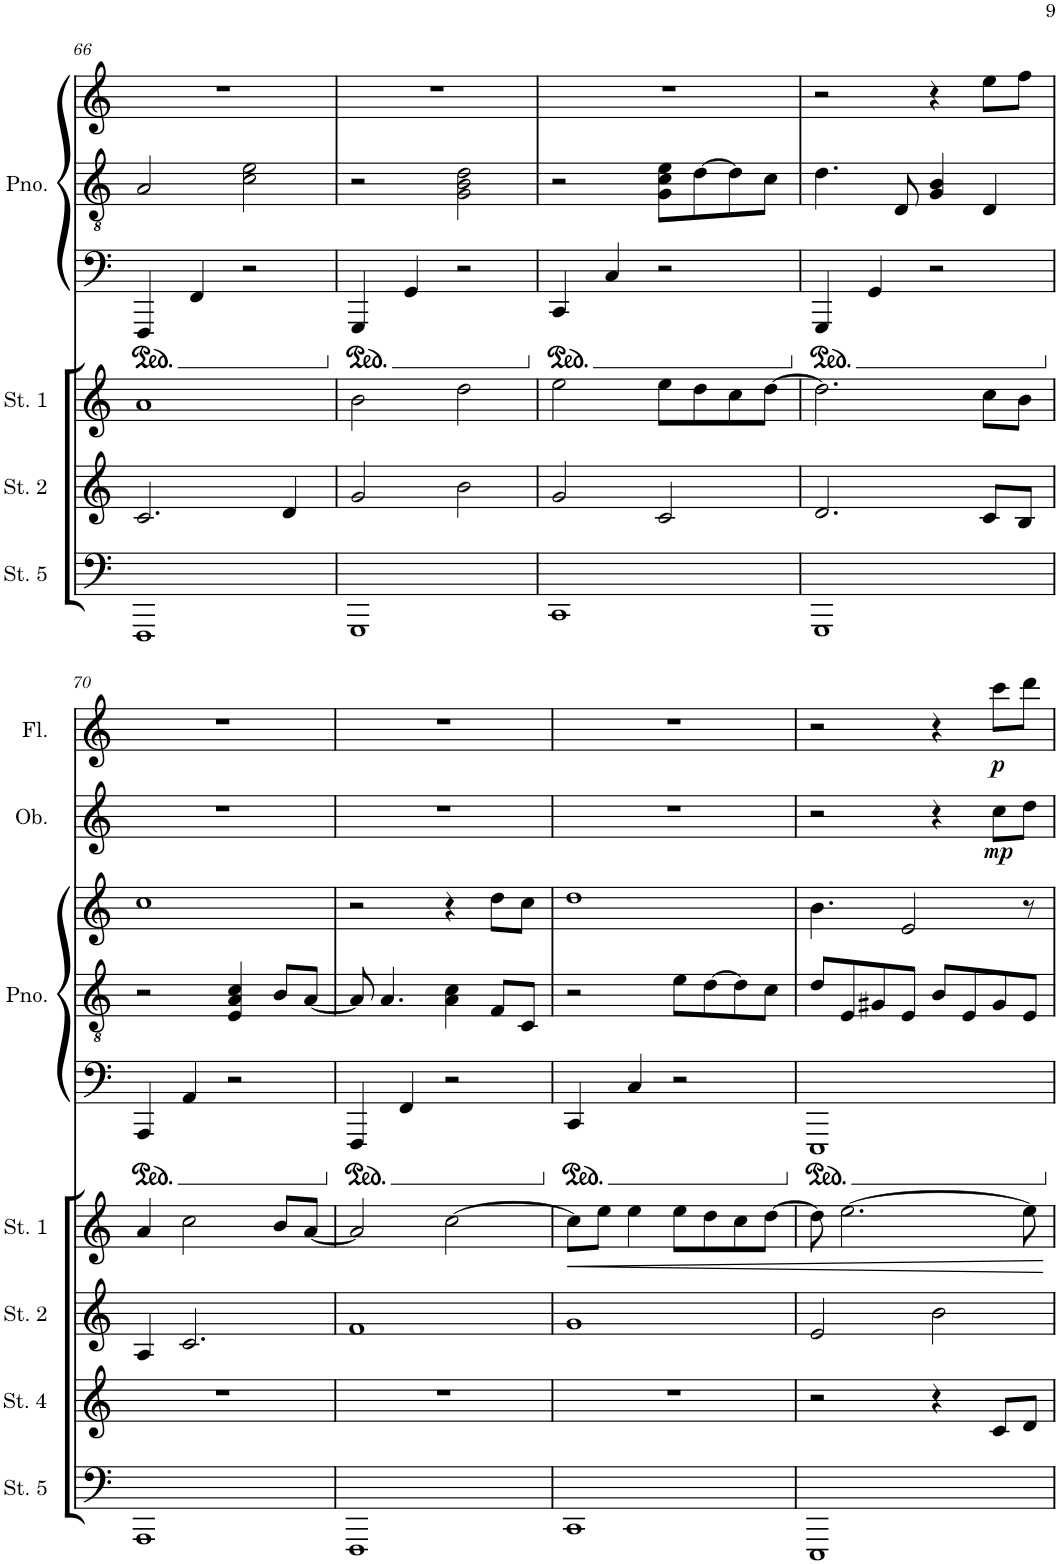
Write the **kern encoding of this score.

**kern	**kern	**kern	**kern	**dynam	**kern	**kern	**kern	**kern	**dynam	**kern	**kern	**dynam
*part8	*part7	*part6	*part5	*part5	*part4	*part4	*part4	*part3	*part3	*part2	*part1	*part1
*staff10	*staff9	*staff8	*staff7	*staff7	*staff6	*staff5	*staff4	*staff3	*staff3	*staff2	*staff1	*staff1
*I"Strings 5	*I"Strings 4	*I"Strings 2	*I"Strings 1	*	*I"Piano	*	*	*I"Oboe	*	*I"Horn in C	*I"Flute	*
*I'St. 5	*I'St. 4	*I'St. 2	*I'St. 1	*	*I'Pno.	*	*	*I'Ob.	*	*	*I'Fl.	*
!!LO:PB:g=z
*clefF4	*clefG2	*clefG2	*clefG2	*	*clefF4	*clefGv2	*clefG2	*clefG2	*	*clefG2	*clefG2	*
*	*	*	*	*	*	*	*	*	*	*Trd7c12	*	*
*k[]	*k[]	*k[]	*k[]	*	*k[]	*k[]	*k[]	*k[]	*	*k[]	*k[]	*
*M4/4	*M4/4	*M4/4	*M4/4	*	*M4/4	*M4/4	*M4/4	*M4/4	*	*M4/4	*M4/4	*
=66	=66	=66	=66	=66	=66	=66	=66	=66	=66	=66	=66	=66
1FFF	1r	2.c/	1a	.	4FFF/	2A/	1r	1r	.	1r	1r	.
.	.	.	.	.	4FF/	.	.	.	.	.	.	.
.	.	.	.	.	2r	2c\ 2e\	.	.	.	.	.	.
.	.	4d/	.	.	.	.	.	.	.	.	.	.
=67	=67	=67	=67	=67	=67	=67	=67	=67	=67	=67	=67	=67
1GGG	1r	2g/	2b\	.	4GGG/	2r	1r	1r	.	1r	1r	.
.	.	.	.	.	4GG/	.	.	.	.	.	.	.
.	.	2b\	2dd\	.	2r	2G\ 2B\ 2d\	.	.	.	.	.	.
=68	=68	=68	=68	=68	=68	=68	=68	=68	=68	=68	=68	=68
1CC	1r	2g/	2ee\	.	4CC/	2r	1r	1r	.	1r	1r	.
.	.	.	.	.	4C/	.	.	.	.	.	.	.
.	.	2c/	8ee\L	.	2r	8G\ 8c\ 8e\L	.	.	.	.	.	.
.	.	.	8dd\	.	.	[8d\	.	.	.	.	.	.
.	.	.	8cc\	.	.	8d\]	.	.	.	.	.	.
.	.	.	[8dd\J	.	.	8c\J	.	.	.	.	.	.
=69	=69	=69	=69	=69	=69	=69	=69	=69	=69	=69	=69	=69
1GGG	1r	2.d/	2.dd\]	.	4GGG/	4.d\	2r	1r	.	1r	1r	.
.	.	.	.	.	4GG/	.	.	.	.	.	.	.
.	.	.	.	.	.	8D/	.	.	.	.	.	.
.	.	.	.	.	2r	4G/ 4B/	4r	.	.	.	.	.
.	.	8c/L	8cc\L	.	.	4D/	8ee\L	.	.	.	.	.
.	.	8B/J	8b\J	.	.	.	8ff\J	.	.	.	.	.
!!LO:LB:g=z
=70	=70	=70	=70	=70	=70	=70	=70	=70	=70	=70	=70	=70
1AAA	1r	4A/	4a/	.	4AAA/	2r	1cc	1r	.	1r	1r	.
.	.	2.c/	2cc\	.	4AA/	.	.	.	.	.	.	.
.	.	.	.	.	2r	4E/ 4A/ 4c/	.	.	.	.	.	.
.	.	.	8b/L	.	.	8B/L	.	.	.	.	.	.
.	.	.	[8a/J	.	.	[8A/J	.	.	.	.	.	.
=71	=71	=71	=71	=71	=71	=71	=71	=71	=71	=71	=71	=71
1FFF	1r	1f	2a/]	.	4FFF/	8A/]	2r	1r	.	1r	1r	.
.	.	.	.	.	.	4.A/	.	.	.	.	.	.
.	.	.	.	.	4FF/	.	.	.	.	.	.	.
.	.	.	[2cc\	.	2r	4A\ 4c\	4r	.	.	.	.	.
.	.	.	.	.	.	8F/L	8dd\L	.	.	.	.	.
.	.	.	.	.	.	8C/J	8cc\J	.	.	.	.	.
=72	=72	=72	=72	=72	=72	=72	=72	=72	=72	=72	=72	=72
!	!	!	!	!LO:HP:b	!	!	!	!	!	!	!	!
1CC	1r	1g	8cc\L]	<	4CC/	2r	1dd	1r	.	1r	1r	.
.	.	.	8ee\J	.	.	.	.	.	.	.	.	.
.	.	.	4ee\	.	4C/	.	.	.	.	.	.	.
.	.	.	8ee\L	.	2r	8e\L	.	.	.	.	.	.
.	.	.	8dd\	.	.	[8d\	.	.	.	.	.	.
.	.	.	8cc\	.	.	8d\]	.	.	.	.	.	.
.	.	.	[8dd\J	.	.	8c\J	.	.	.	.	.	.
=73	=73	=73	=73	=73	=73	=73	=73	=73	=73	=73	=73	=73
1EEE	2r	2e/	8dd\]	.	1EEE	8d/L	4.b\	2r	.	1r	2r	.
.	.	.	[2.ee\	.	.	8E/	.	.	.	.	.	.
.	.	.	.	.	.	8G#X/	.	.	.	.	.	.
.	.	.	.	.	.	8E/J	2e/	.	.	.	.	.
.	4r	2b\	.	.	.	8B/L	.	4r	.	.	4r	.
.	.	.	.	.	.	8E/	.	.	.	.	.	.
!	!	!	!	!	!	!	!	!	!LO:DY:b	!	!	!LO:DY:b
.	8c/L	.	.	.	.	8G#/	.	8cc\L	mp	.	8ccc\L	p
.	8d/J	.	8ee\]	.	.	8E/J	8r	8dd\J	.	.	8ddd\J	.
.	.	.	.	[	.	.	.	.	.	.	.	.
=	=	=	=	=	=	=	=	=	=	=	=	=
*-	*-	*-	*-	*-	*-	*-	*-	*-	*-	*-	*-	*-
